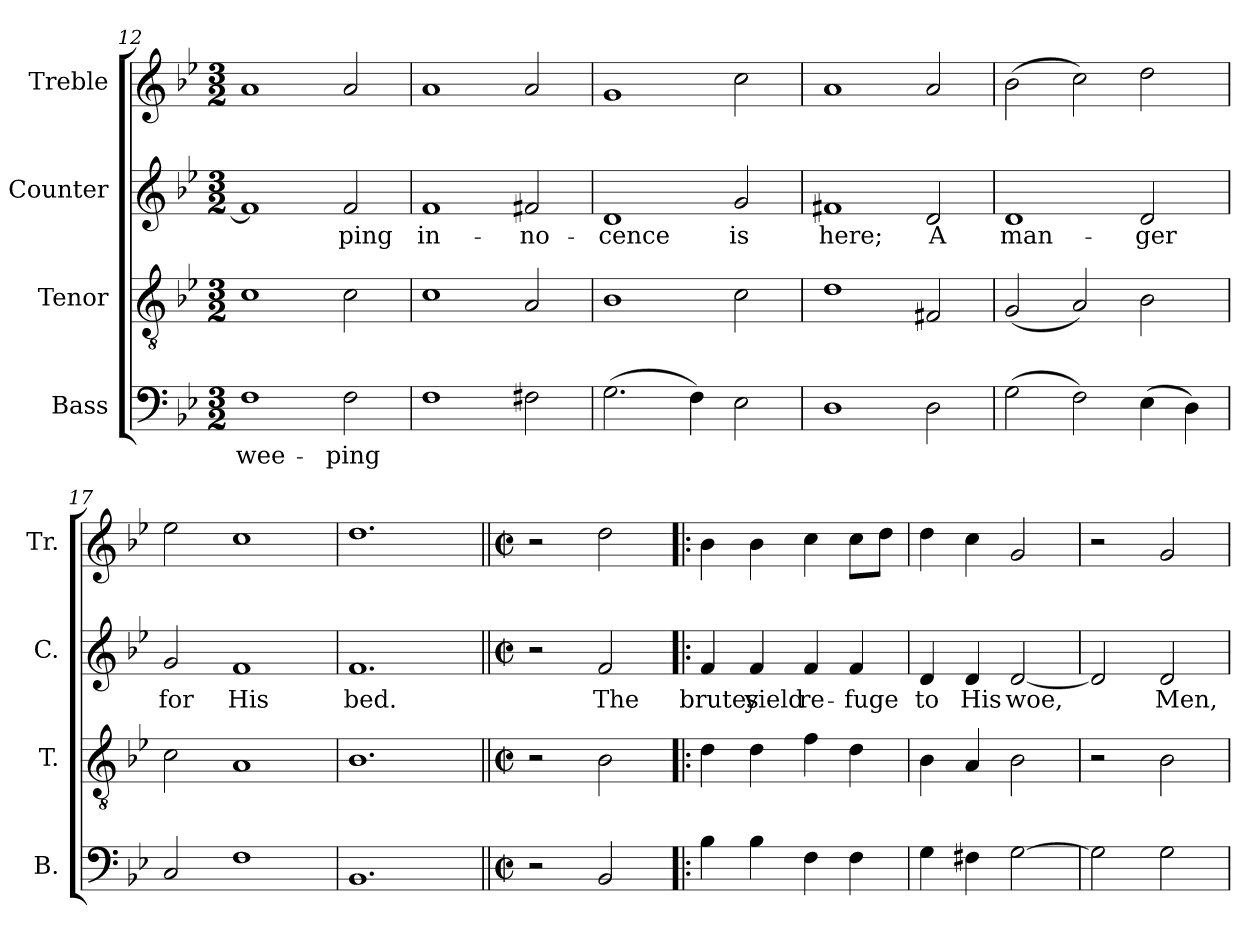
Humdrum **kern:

**kern	**text	**kern	**kern	**text	**kern
*part4	*part4	*part3	*part2	*part2	*part1
*staff4	*staff4	*staff3	*staff2	*staff2	*staff1
*I"Bass	*	*I"Tenor	*I"Counter	*	*I"Treble
*I'B.	*	*I'T.	*I'C.	*	*I'Tr.
*clefF4	*	*clefGv2	*clefG2	*	*clefG2
*k[b-e-]	*	*k[b-e-]	*k[b-e-]	*	*k[b-e-]
*M3/2	*	*M3/2	*M3/2	*	*M3/2
=12	=12	=12	=12	=12	=12
1F	wee-	1c	1f]	.	1a
2F\	-ping	2c\	2f/	-ping	2a/
=13	=13	=13	=13	=13	=13
1F	.	1c	1f	in-	1a
2F#X\	.	2A/	2f#X/	-no-	2a/
=14	=14	=14	=14	=14	=14
(2.G\	.	1B-	1d	-cence	1g
4F\)	.	.	.	.	.
2E-\	.	2c\	2g/	is	2cc\
=15	=15	=15	=15	=15	=15
1D	.	1d	1f#X	here;	1a
2D\	.	2F#X/	2d/	A	2a/
=16	=16	=16	=16	=16	=16
(2G\	.	(2G/	1d	man-	(2b-\
2F\)	.	2A/)	.	.	2cc\)
(4E-\	.	2B-\	2d/	-ger	2dd\
4D\)	.	.	.	.	.
=17	=17	=17	=17	=17	=17
2C/	.	2c\	2g/	for	2ee-\
1F	.	1A	1f	His	1cc
=18	=18	=18	=18	=18	=18
1.BB-	.	1.B-	1.f	bed.	1.dd
=19||	=19||	=19||	=19||	=19||	=19||
*M2/2	*	*M2/2	*M2/2	*	*M2/2
*met(c|)	*	*met(c|)	*met(c|)	*	*met(c|)
2r	.	2r	2r	.	2r
2BB-/	.	2B-\	2f/	The	2dd\
=20!|:	=20!|:	=20!|:	=20!|:	=20!|:	=20!|:
4B-\	.	4d\	4f/	brutes	4b-\
4B-\	.	4d\	4f/	yield	4b-\
4F\	.	4f\	4f/	re-	4cc\
4F\	.	4d\	4f/	-fuge	8cc\L
.	.	.	.	.	8dd\J
=21	=21	=21	=21	=21	=21
4G\	.	4B-\	4d/	to	4dd\
4F#X\	.	4A/	4d/	His	4cc\
[2G\	.	2B-\	[2d/	woe,	2g/
=22	=22	=22	=22	=22	=22
2G\]	.	2r	2d/]	.	2r
2G\	.	2B-\	2d/	Men,	2g/
=	=	=	=	=	=
*-	*-	*-	*-	*-	*-
